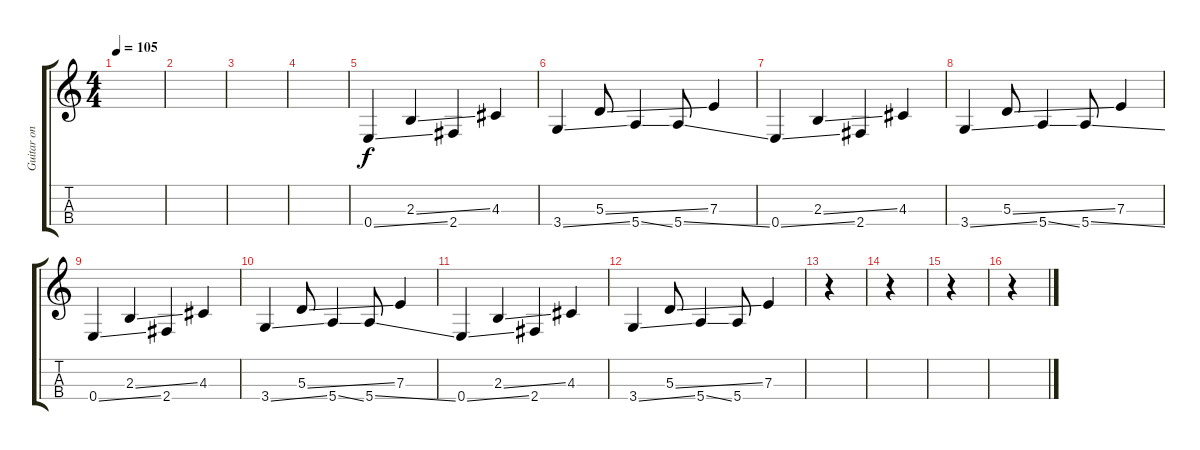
\track ("Guitar on Phaser" "Guitar on ") {instrument pad1newage}
\staff {score tabs}
\tuning (G4 D4 A3 E3) {hide}
\ts (4 4)
\tempo 105
\clef g2
\ks c
|
|
|
|
0.4{ss}.4 2.3{ss}.4 2.4.4 4.3.4 |
3.4{ss}.4 5.3{ss}.8 5.4{ss}.4 5.4{ss}.8 7.3.4 |
0.4{ss}.4 2.3{ss}.4 2.4.4 4.3.4 |
3.4{ss}.4 5.3{ss}.8 5.4{ss}.4 5.4{ss}.8 7.3.4 |
0.4{ss}.4 2.3{ss}.4 2.4.4 4.3.4 |
3.4{ss}.4 5.3{ss}.8 5.4{ss}.4 5.4{ss}.8 7.3.4 |
0.4{ss}.4 2.3{ss}.4 2.4.4 4.3.4 |
3.4{ss}.4 5.3{ss}.8 5.4{ss}.4 5.4.8 7.3.4 |
r.4 |
r.4 |
r.4 |
r.4
